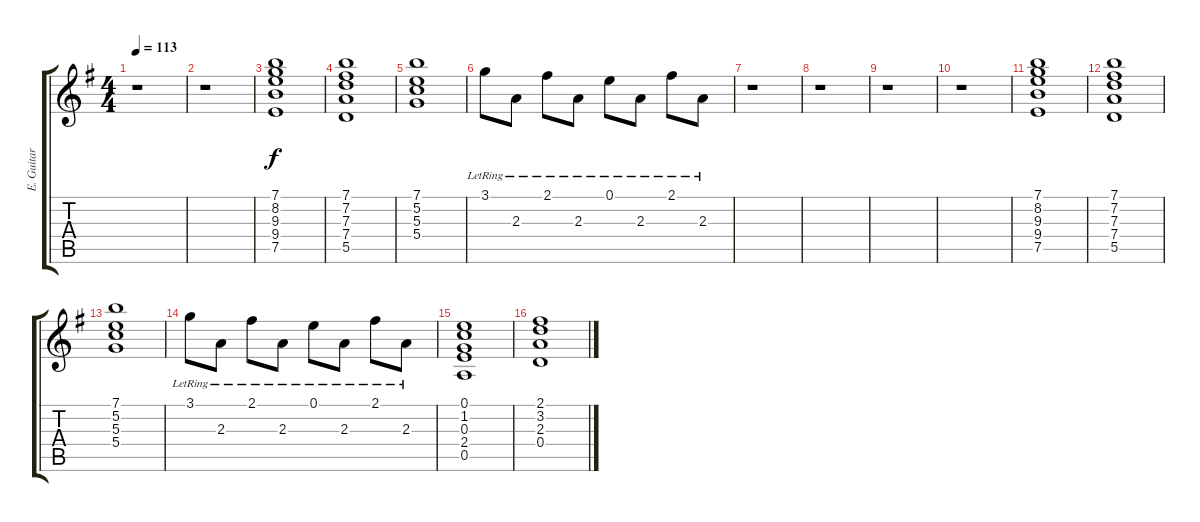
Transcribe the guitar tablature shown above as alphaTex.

\track ("E. Guitar I" "E. Guitar ") {instrument electricguitarjazz}
\staff {score tabs}
\tuning (E4 B3 G3 D3 A2 E2) {hide}
\ts (4 4)
\tempo 113
\clef g2
\ks g
r.1{dy f} |
r.1 |
(7.1 8.2 9.3 9.4 7.5).1 |
(7.1 7.2 7.3 7.4 5.5).1 |
(7.1 5.2 5.3 5.4).1 |
3.1{lr}.8 2.3{lr}.8 2.1{lr}.8 2.3{lr}.8 0.1{lr}.8 2.3{lr}.8 2.1{lr}.8 2.3{lr}.8 |
r.1 |
r.1 |
r.1 |
r.1 |
(7.1 8.2 9.3 9.4 7.5).1 |
(7.1 7.2 7.3 7.4 5.5).1 |
(7.1 5.2 5.3 5.4).1 |
3.1{lr}.8 2.3{lr}.8 2.1{lr}.8 2.3{lr}.8 0.1{lr}.8 2.3{lr}.8 2.1{lr}.8 2.3{lr}.8 |
(0.1 1.2 0.3 2.4 0.5).1 |
(2.1 3.2 2.3 0.4).1
